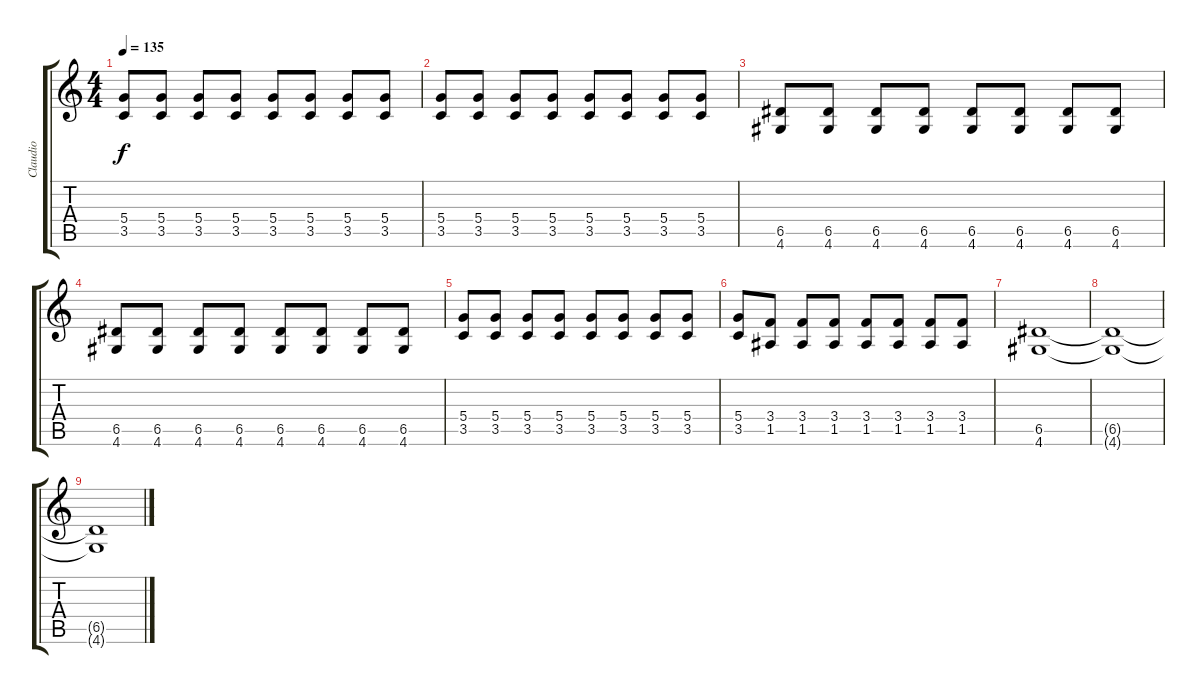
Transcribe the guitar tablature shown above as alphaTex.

\track ("Claudio" "Claudio") {instrument distortionguitar}
\staff {score tabs}
\tuning (E4 B3 G3 D3 A2 E2) {hide}
\ts (4 4)
\tempo 135
\clef g2
\ks c
(5.4 3.5).8{dy f} (5.4 3.5).8 (5.4 3.5).8 (5.4 3.5).8 (5.4 3.5).8 (5.4 3.5).8 (5.4 3.5).8 (5.4 3.5).8 |
(5.4 3.5).8 (5.4 3.5).8 (5.4 3.5).8 (5.4 3.5).8 (5.4 3.5).8 (5.4 3.5).8 (5.4 3.5).8 (5.4 3.5).8 |
(6.5 4.6).8 (6.5 4.6).8 (6.5 4.6).8 (6.5 4.6).8 (6.5 4.6).8 (6.5 4.6).8 (6.5 4.6).8 (6.5 4.6).8 |
(6.5 4.6).8 (6.5 4.6).8 (6.5 4.6).8 (6.5 4.6).8 (6.5 4.6).8 (6.5 4.6).8 (6.5 4.6).8 (6.5 4.6).8 |
(5.4 3.5).8 (5.4 3.5).8 (5.4 3.5).8 (5.4 3.5).8 (5.4 3.5).8 (5.4 3.5).8 (5.4 3.5).8 (5.4 3.5).8 |
(5.4 3.5).8 (3.4 1.5).8 (3.4 1.5).8 (3.4 1.5).8 (3.4 1.5).8 (3.4 1.5).8 (3.4 1.5).8 (3.4 1.5).8 |
(6.5 4.6).1{volume 0} |
(6.5{t} 4.6{t}).1 |
(6.5{t} 4.6{t}).1
